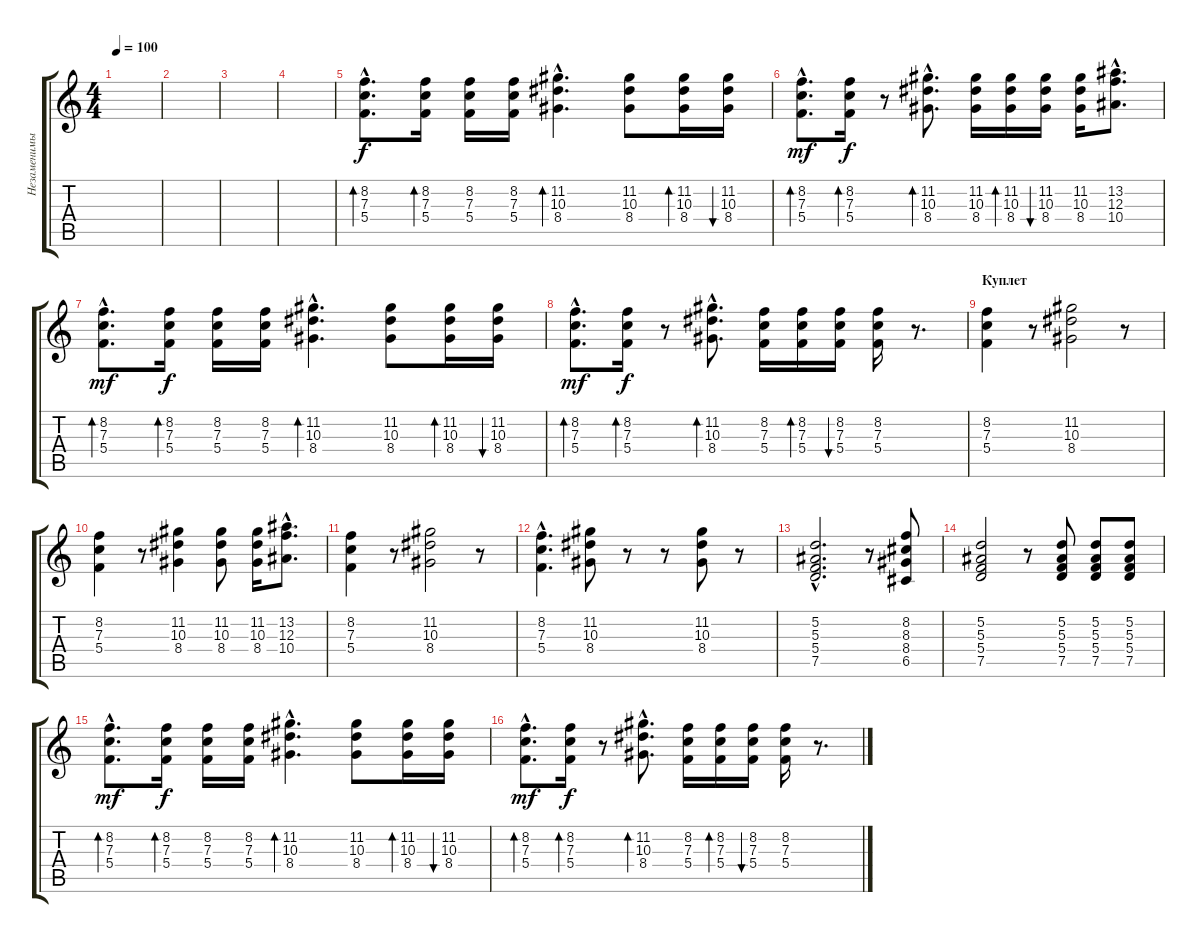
\track ("Незаменимый Миша" "Незаменимы") {instrument electricguitarclean}
\staff {score tabs}
\tuning (D4 A3 F3 C3 G2 D2) {hide}
\ts (4 4)
\tempo 100
\clef g2
\ks c
|
|
|
|
(8.2{hac} 7.3{hac} 5.4{hac}).8{d bd 120} (8.2 7.3 5.4).16{bd 60 dy f} (8.2 7.3 5.4).16 (8.2 7.3 5.4).16 (11.2{hac} 10.3{hac} 8.4{hac}).4{d bd 60} (11.2 10.3 8.4).8 (11.2 10.3 8.4).16{bd 30} (11.2 10.3 8.4).16{bu 30} |
(8.2{hac} 7.3{hac} 5.4{hac}).8{d bd 120 dy mf} (8.2 7.3 5.4).16{bd 60 dy f} r.8 (11.2{hac} 10.3{hac} 8.4{hac}).8{d bd 60} (11.2 10.3 8.4).16 (11.2 10.3 8.4).16{bd 30} (11.2 10.3 8.4).16{bu 30} (11.2 10.3 8.4).16 (13.2{hac} 12.3{hac} 10.4{hac}).8{d} |
(8.2{hac} 7.3{hac} 5.4{hac}).8{d bd 120 dy mf} (8.2 7.3 5.4).16{bd 60 dy f} (8.2 7.3 5.4).16 (8.2 7.3 5.4).16 (11.2{hac} 10.3{hac} 8.4{hac}).4{d bd 60} (11.2 10.3 8.4).8 (11.2 10.3 8.4).16{bd 30} (11.2 10.3 8.4).16{bu 30} |
(8.2{hac} 7.3{hac} 5.4{hac}).8{d bd 120 dy mf} (8.2 7.3 5.4).16{bd 60 dy f} r.8 (11.2{hac} 10.3{hac} 8.4{hac}).8{d bd 60} (8.2 7.3 5.4).16 (8.2 7.3 5.4).16{bd 30} (8.2 7.3 5.4).16{bu 30} (8.2 7.3 5.4).16 r.8{d} |
\section ("" "Куплет")
(8.2 7.3 5.4).4 r.8 (11.2 10.3 8.4).2 r.8 |
(8.2 7.3 5.4).4 r.8 (11.2 10.3 8.4).4 (11.2 10.3 8.4).8 (11.2 10.3 8.4).16 (13.2{hac} 12.3{hac} 10.4{hac}).8{d} |
(8.2 7.3 5.4).4 r.8 (11.2 10.3 8.4).2 r.8 |
(8.2{hac} 7.3{hac} 5.4{hac}).4{d} (11.2 10.3 8.4).8 r.8 r.8 (11.2 10.3 8.4).8 r.8 |
(5.2{hac} 5.3{hac} 5.4{hac} 7.5{hac}).2{d} r.8 (8.2 8.3 8.4 6.5).8 |
(5.2 5.3 5.4 7.5).2 r.8 (5.2 5.3 5.4 7.5).8 (5.2 5.3 5.4 7.5).8 (5.2 5.3 5.4 7.5).8 |
(8.2{hac} 7.3{hac} 5.4{hac}).8{d bd 120 dy mf} (8.2 7.3 5.4).16{bd 60 dy f} (8.2 7.3 5.4).16 (8.2 7.3 5.4).16 (11.2{hac} 10.3{hac} 8.4{hac}).4{d bd 60} (11.2 10.3 8.4).8 (11.2 10.3 8.4).16{bd 30} (11.2 10.3 8.4).16{bu 30} |
(8.2{hac} 7.3{hac} 5.4{hac}).8{d bd 120 dy mf} (8.2 7.3 5.4).16{bd 60 dy f} r.8 (11.2{hac} 10.3{hac} 8.4{hac}).8{d bd 60} (8.2 7.3 5.4).16 (8.2 7.3 5.4).16{bd 30} (8.2 7.3 5.4).16{bu 30} (8.2 7.3 5.4).16 r.8{d}
